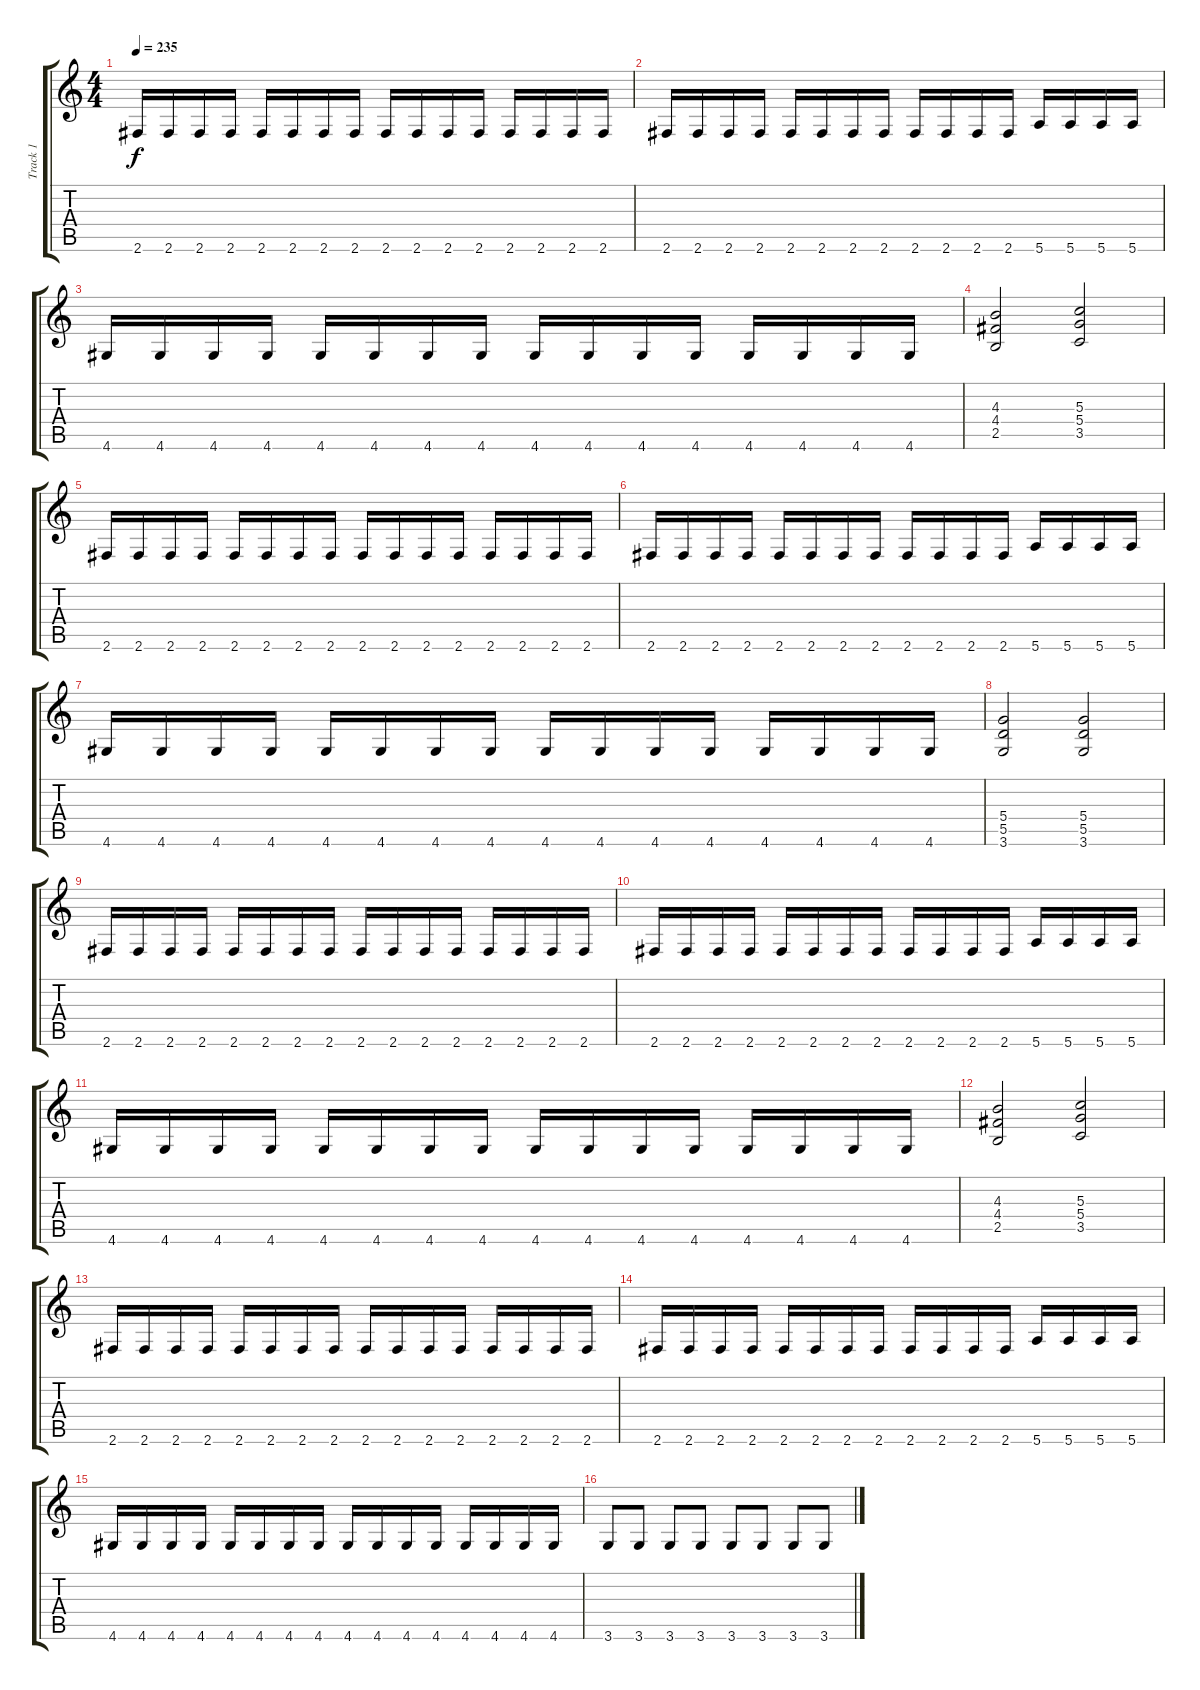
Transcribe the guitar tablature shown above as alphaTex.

\track ("Track 1" "Track 1") {instrument distortionguitar}
\staff {score tabs}
\tuning (E4 B3 G3 D3 A2 E2) {hide}
\ts (4 4)
\tempo 235
\clef g2
\ks c
2.6.16{dy f} 2.6.16 2.6.16 2.6.16 2.6.16 2.6.16 2.6.16 2.6.16 2.6.16 2.6.16 2.6.16 2.6.16 2.6.16 2.6.16 2.6.16 2.6.16 |
2.6.16 2.6.16 2.6.16 2.6.16 2.6.16 2.6.16 2.6.16 2.6.16 2.6.16 2.6.16 2.6.16 2.6.16 5.6.16 5.6.16 5.6.16 5.6.16 |
4.6.16 4.6.16 4.6.16 4.6.16 4.6.16 4.6.16 4.6.16 4.6.16 4.6.16 4.6.16 4.6.16 4.6.16 4.6.16 4.6.16 4.6.16 4.6.16 |
(4.3 4.4 2.5).2 (5.3 5.4 3.5).2 |
2.6.16 2.6.16 2.6.16 2.6.16 2.6.16 2.6.16 2.6.16 2.6.16 2.6.16 2.6.16 2.6.16 2.6.16 2.6.16 2.6.16 2.6.16 2.6.16 |
2.6.16 2.6.16 2.6.16 2.6.16 2.6.16 2.6.16 2.6.16 2.6.16 2.6.16 2.6.16 2.6.16 2.6.16 5.6.16 5.6.16 5.6.16 5.6.16 |
4.6.16 4.6.16 4.6.16 4.6.16 4.6.16 4.6.16 4.6.16 4.6.16 4.6.16 4.6.16 4.6.16 4.6.16 4.6.16 4.6.16 4.6.16 4.6.16 |
(5.4 5.5 3.6).2 (5.4 5.5 3.6).2 |
2.6.16 2.6.16 2.6.16 2.6.16 2.6.16 2.6.16 2.6.16 2.6.16 2.6.16 2.6.16 2.6.16 2.6.16 2.6.16 2.6.16 2.6.16 2.6.16 |
2.6.16 2.6.16 2.6.16 2.6.16 2.6.16 2.6.16 2.6.16 2.6.16 2.6.16 2.6.16 2.6.16 2.6.16 5.6.16 5.6.16 5.6.16 5.6.16 |
4.6.16 4.6.16 4.6.16 4.6.16 4.6.16 4.6.16 4.6.16 4.6.16 4.6.16 4.6.16 4.6.16 4.6.16 4.6.16 4.6.16 4.6.16 4.6.16 |
(4.3 4.4 2.5).2 (5.3 5.4 3.5).2 |
2.6.16 2.6.16 2.6.16 2.6.16 2.6.16 2.6.16 2.6.16 2.6.16 2.6.16 2.6.16 2.6.16 2.6.16 2.6.16 2.6.16 2.6.16 2.6.16 |
2.6.16 2.6.16 2.6.16 2.6.16 2.6.16 2.6.16 2.6.16 2.6.16 2.6.16 2.6.16 2.6.16 2.6.16 5.6.16 5.6.16 5.6.16 5.6.16 |
4.6.16 4.6.16 4.6.16 4.6.16 4.6.16 4.6.16 4.6.16 4.6.16 4.6.16 4.6.16 4.6.16 4.6.16 4.6.16 4.6.16 4.6.16 4.6.16 |
3.6.8 3.6.8 3.6.8 3.6.8 3.6.8 3.6.8 3.6.8 3.6.8
